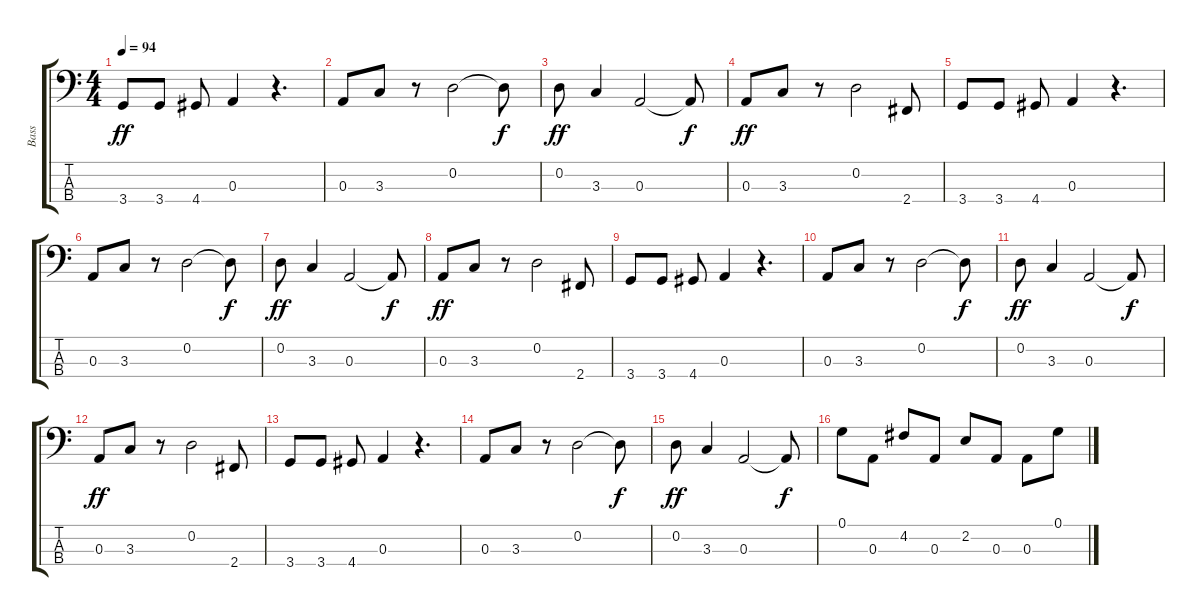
\track ("Bass" "Bass") {instrument electricbassfinger}
\staff {score tabs}
\tuning (G2 D2 A1 E1) {hide}
\ts (4 4)
\tempo 94
\clef f4
\ks c
3.4.8{dy ff} 3.4.8 4.4.8 0.3.4 r.4{d} |
0.3.8 3.3.8 r.8 0.2.2 0.2{t}.8{dy f} |
0.2.8{dy ff} 3.3.4 0.3.2 0.3{t}.8{dy f} |
0.3.8{dy ff} 3.3.8 r.8 0.2.2 2.4.8 |
3.4.8 3.4.8 4.4.8 0.3.4 r.4{d} |
0.3.8 3.3.8 r.8 0.2.2 0.2{t}.8{dy f} |
0.2.8{dy ff} 3.3.4 0.3.2 0.3{t}.8{dy f} |
0.3.8{dy ff} 3.3.8 r.8 0.2.2 2.4.8 |
3.4.8 3.4.8 4.4.8 0.3.4 r.4{d} |
0.3.8 3.3.8 r.8 0.2.2 0.2{t}.8{dy f} |
0.2.8{dy ff} 3.3.4 0.3.2 0.3{t}.8{dy f} |
0.3.8{dy ff} 3.3.8 r.8 0.2.2 2.4.8 |
3.4.8 3.4.8 4.4.8 0.3.4 r.4{d} |
0.3.8 3.3.8 r.8 0.2.2 0.2{t}.8{dy f} |
0.2.8{dy ff} 3.3.4 0.3.2 0.3{t}.8{dy f} |
0.1.8 0.3.8 4.2.8 0.3.8 2.2.8 0.3.8 0.3.8 0.1.8
